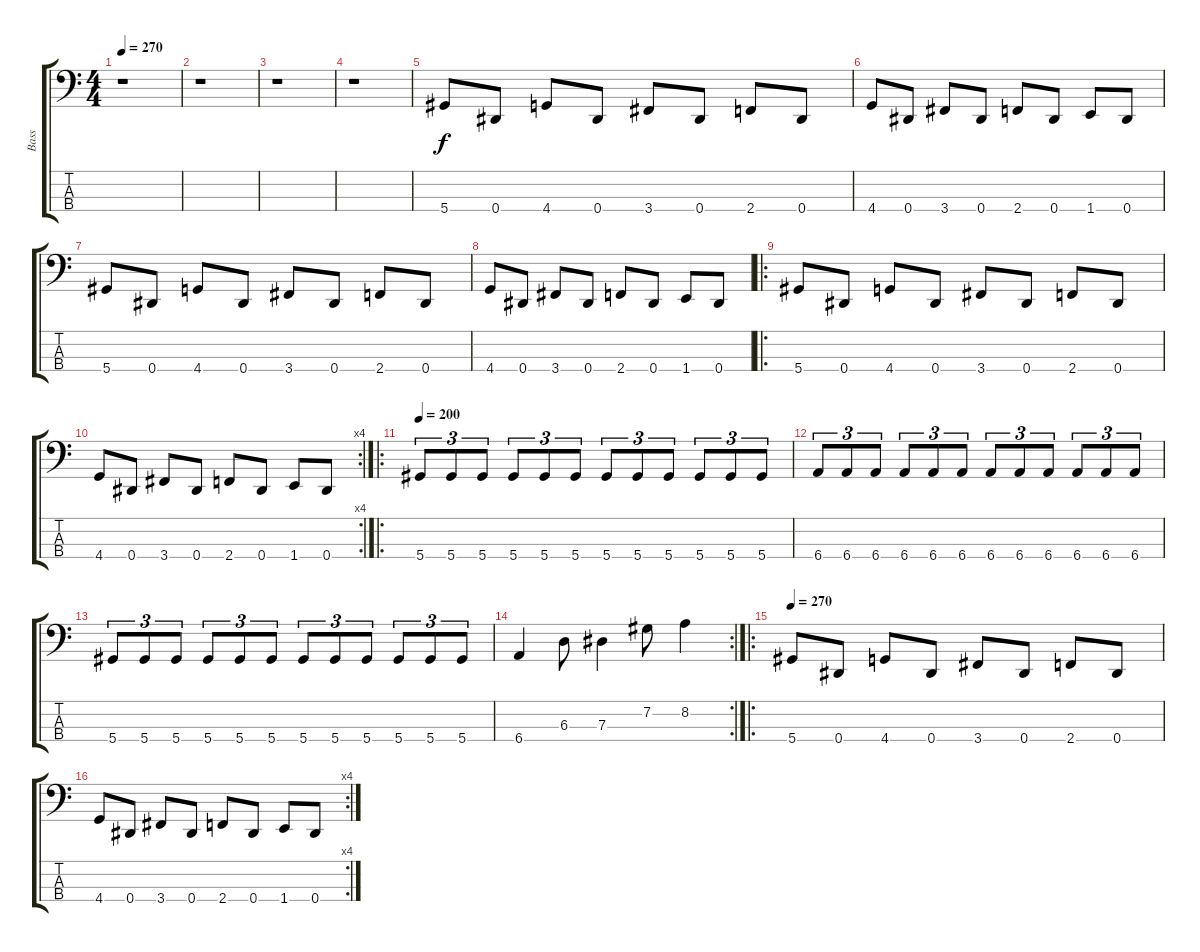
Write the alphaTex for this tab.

\track ("Bass" "Bass") {instrument electricbassfinger}
\staff {score tabs}
\tuning (Gb2 Db2 Ab1 Eb1) {hide}
\ts (4 4)
\tempo 270
\clef f4
\ks c
r.1{dy f instrument electricbassfinger} |
r.1 |
r.1 |
r.1 |
5.4.8 0.4.8 4.4.8 0.4.8 3.4.8 0.4.8 2.4.8 0.4.8 |
4.4.8 0.4.8 3.4.8 0.4.8 2.4.8 0.4.8 1.4.8 0.4.8 |
5.4.8 0.4.8 4.4.8 0.4.8 3.4.8 0.4.8 2.4.8 0.4.8 |
4.4.8 0.4.8 3.4.8 0.4.8 2.4.8 0.4.8 1.4.8 0.4.8 |
\ro
5.4.8 0.4.8 4.4.8 0.4.8 3.4.8 0.4.8 2.4.8 0.4.8 |
\rc 4
4.4.8 0.4.8 3.4.8 0.4.8 2.4.8 0.4.8 1.4.8 0.4.8 |
\ro
\tempo 200
5.4.8{tu (3 2)} 5.4.8{tu (3 2)} 5.4.8{tu (3 2)} 5.4.8{tu (3 2)} 5.4.8{tu (3 2)} 5.4.8{tu (3 2)} 5.4.8{tu (3 2)} 5.4.8{tu (3 2)} 5.4.8{tu (3 2)} 5.4.8{tu (3 2)} 5.4.8{tu (3 2)} 5.4.8{tu (3 2)} |
6.4.8{tu (3 2)} 6.4.8{tu (3 2)} 6.4.8{tu (3 2)} 6.4.8{tu (3 2)} 6.4.8{tu (3 2)} 6.4.8{tu (3 2)} 6.4.8{tu (3 2)} 6.4.8{tu (3 2)} 6.4.8{tu (3 2)} 6.4.8{tu (3 2)} 6.4.8{tu (3 2)} 6.4.8{tu (3 2)} |
5.4.8{tu (3 2)} 5.4.8{tu (3 2)} 5.4.8{tu (3 2)} 5.4.8{tu (3 2)} 5.4.8{tu (3 2)} 5.4.8{tu (3 2)} 5.4.8{tu (3 2)} 5.4.8{tu (3 2)} 5.4.8{tu (3 2)} 5.4.8{tu (3 2)} 5.4.8{tu (3 2)} 5.4.8{tu (3 2)} |
\rc 2
6.4.4 6.3.8 7.3.4 7.2.8 8.2.4 |
\ro
\tempo 270
5.4.8 0.4.8 4.4.8 0.4.8 3.4.8 0.4.8 2.4.8 0.4.8 |
\rc 4
4.4.8 0.4.8 3.4.8 0.4.8 2.4.8 0.4.8 1.4.8 0.4.8
